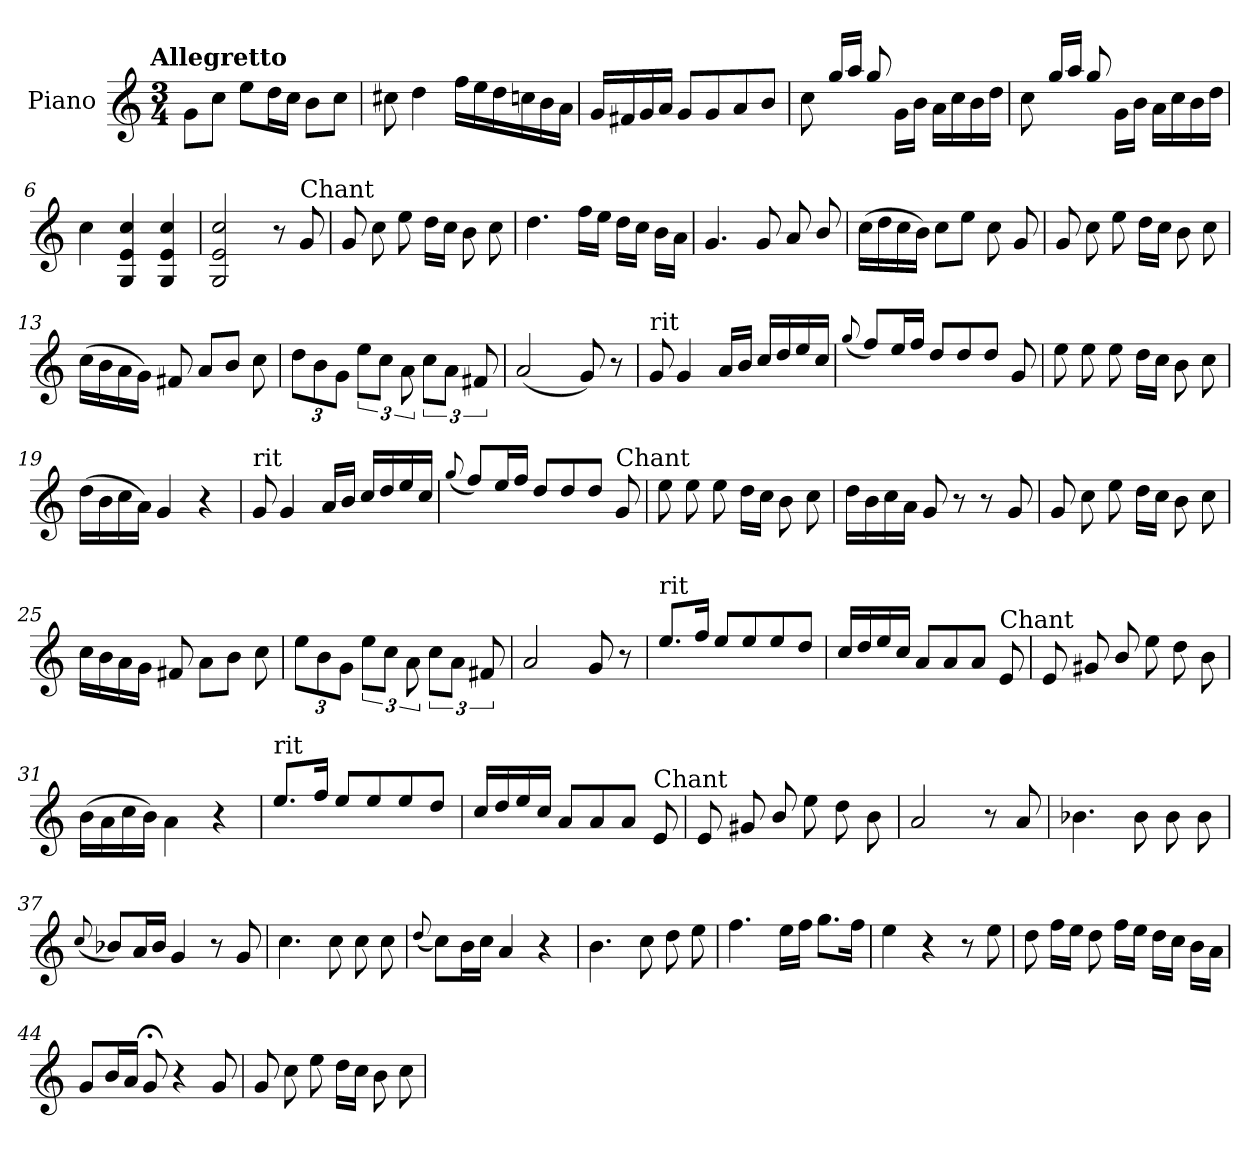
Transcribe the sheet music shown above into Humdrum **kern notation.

**kern
*part1
*staff1
*I"Piano
*I'Pno.
*clefG2
*k[]
!!LO:TX:omd:t=Allegretto
*M3/4
*MM116
=1
8g\L
8cc\J
8ee\L
16dd\L
16cc\JJ
8b\L
8cc\J
=2
8cc#X\
4dd\
16ff\LL
16ee\
16dd\
16ccn\
16b\
16a\JJ
=3
16g/LL
16f#X/
16g/
16a/JJ
8g/L
8g/
8a/
8b/J
!!LO:LB:g=z
=4
8cc\
16gg!/LL
16aa!/JJ
8gg!/
16g\LL
16b\JJ
16a\LL
16cc\
16b\
16dd\JJ
=5
8cc\
16gg!/LL
16aa!/JJ
8gg!/
16g\LL
16b\JJ
16a\LL
16cc\
16b\
16dd\JJ
=6
4cc\
4G!/ 4e!/ 4cc!/
4G!/ 4e!/ 4cc!/
!!LO:LB:g=z
=7
2G!/ 2e!/ 2cc!/
8r
!LO:TX:a:t=Chant
8g/
=8
8g/
8cc\
8ee\
16dd\LL
16cc\JJ
8b\
8cc\
=9
4.dd\
16ff\LL
16ee\JJ
16dd\LL
16cc\JJ
16b\LL
16a\JJ
=10
4.g/
8g/
8a/
8b/
=11
(>16cc\LL
16dd\
16cc\
16b\JJ)
8cc\L
8ee\J
8cc\
8g/
!!LO:LB:g=z
=12
8g/
8cc\
8ee\
16dd\LL
16cc\JJ
8b\
8cc\
=13
(>16cc\LL
16b\
16a\
16g\JJ)
8f#X/
8a/L
8b/J
8cc\
=14
*Xbrackettup
12dd\L
12b\
12g\J
*brackettup
12ee\L
12cc\J
12a\
12cc\L
12a\J
12f#X/
!!LO:LB:g=z
=15
(<2a/
8g/)
8r
=16
!LO:TX:a:t=rit
8g!/
4g!/
16a!/LL
16b!/JJ
16cc!/LL
16dd!/
16ee!/
16cc!/JJ
=17
(<8qqgg/
8ff!/L)
16ee!/L
16ff!/JJ
8dd!/L
8dd!/
8dd!/J
8g/
=18
8ee\
8ee\
8ee\
16dd\LL
16cc\JJ
8b\
8cc\
!!LO:LB:g=z
=19
(>16dd\LL
16b\
16cc\
16a\JJ)
4g/
4r
=20
!LO:TX:a:t=rit
8g!/
4g!/
16a!/LL
16b!/JJ
16cc!/LL
16dd!/
16ee!/
16cc!/JJ
!!LO:LB:g=z
=21
(<8qqgg/
8ff!/L)
16ee!/L
16ff!/JJ
8dd!/L
8dd!/
8dd!/J
!LO:TX:a:t=Chant
8g/
=22
8ee\
8ee\
8ee\
16dd\LL
16cc\JJ
8b\
8cc\
=23
16dd\LL
16b\
16cc\
16a\JJ
8g/
8r
8r
8g/
=24
8g/
8cc\
8ee\
16dd\LL
16cc\JJ
8b\
8cc\
!!LO:LB:g=z
=25
16cc\LL
16b\
16a\
16g\JJ
8f#X/
8a\L
8b\J
8cc\
=26
*Xbrackettup
12ee\L
12b\
12g\J
*brackettup
12ee\L
12cc\J
12a\
12cc\L
12a\J
12f#X/
=27
2a/
8g/
8r
=28
!LO:TX:a:t=rit
8.ee!/L
16ff!/Jk
8ee!/L
8ee!/
8ee!/
8dd!/J
!!LO:LB:g=z
=29
16cc!/LL
16dd!/
16ee!/
16cc!/JJ
8a!/L
8a!/
8a!/J
!LO:TX:a:t=Chant
8e/
=30
8e/
8g#X/
8b/
8ee\
8dd\
8b\
=31
(>16b\LL
16a\
16cc\
16b\JJ)
4a\
4r
=32
!LO:TX:a:t=rit
8.ee!/L
16ff!/Jk
8ee!/L
8ee!/
8ee!/
8dd!/J
!!LO:LB:g=z
=33
16cc!/LL
16dd!/
16ee!/
16cc!/JJ
8a!/L
8a!/
8a!/J
!LO:TX:a:t=Chant
8e/
=34
8e/
8g#X/
8b/
8ee\
8dd\
8b\
=35
2a/
8r
8a/
=36
4.b-X\
8b-\
8b-\
8b-\
!!LO:PB:g=z
=37
(<8qqcc/
8b-X/L)
16a/L
16b-/JJ
4g/
8r
8g/
=38
4.cc\
8cc\
8cc\
8cc\
=39
(<8qqdd/
8cc\L)
16b\L
16cc\JJ
4a/
4r
=40
4.b\
8cc\
8dd\
8ee\
!!LO:LB:g=z
=41
4.ff\
16ee\LL
16ff\JJ
8.gg\L
16ff\Jk
=42
4ee\
4r
8r
8ee\
=43
8dd\
16ff\LL
16ee\JJ
8dd\
16ff\LL
16ee\JJ
16dd\LL
16cc\JJ
16b\LL
16a\JJ
=44
8g/L
16b/L
16a/JJ
8g;</
4r
8g/
!!LO:LB:g=z
=45
8g/
8cc\
8ee\
16dd\LL
16cc\JJ
8b\
8cc\
=
*-
